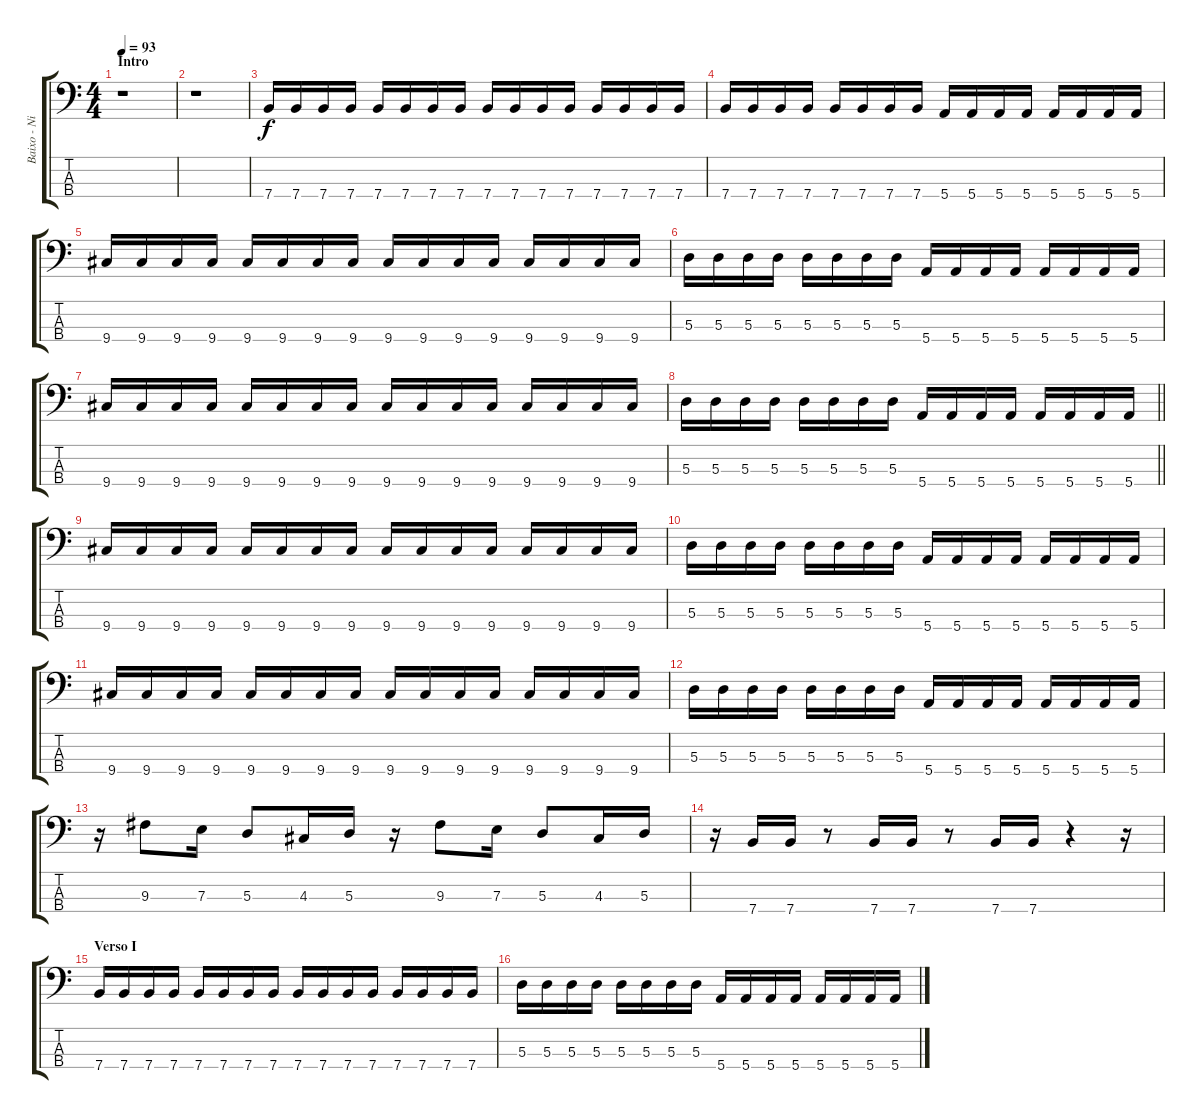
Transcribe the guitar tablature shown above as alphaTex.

\track ("Baixo - Nikola" "Baixo - Ni") {instrument electricbasspick}
\staff {score tabs}
\tuning (G2 D2 A1 E1) {hide}
\ts (4 4)
\section ("" "Intro")
\tempo 93
\clef f4
\ks c
r.1{dy f instrument electricbasspick} |
r.1 |
7.4.16 7.4.16 7.4.16 7.4.16 7.4.16 7.4.16 7.4.16 7.4.16 7.4.16 7.4.16 7.4.16 7.4.16 7.4.16 7.4.16 7.4.16 7.4.16 |
7.4.16 7.4.16 7.4.16 7.4.16 7.4.16 7.4.16 7.4.16 7.4.16 5.4.16 5.4.16 5.4.16 5.4.16 5.4.16 5.4.16 5.4.16 5.4.16 |
9.4.16 9.4.16 9.4.16 9.4.16 9.4.16 9.4.16 9.4.16 9.4.16 9.4.16 9.4.16 9.4.16 9.4.16 9.4.16 9.4.16 9.4.16 9.4.16 |
5.3.16 5.3.16 5.3.16 5.3.16 5.3.16 5.3.16 5.3.16 5.3.16 5.4.16 5.4.16 5.4.16 5.4.16 5.4.16 5.4.16 5.4.16 5.4.16 |
9.4.16 9.4.16 9.4.16 9.4.16 9.4.16 9.4.16 9.4.16 9.4.16 9.4.16 9.4.16 9.4.16 9.4.16 9.4.16 9.4.16 9.4.16 9.4.16 |
\barLineRight lightlight
5.3.16 5.3.16 5.3.16 5.3.16 5.3.16 5.3.16 5.3.16 5.3.16 5.4.16 5.4.16 5.4.16 5.4.16 5.4.16 5.4.16 5.4.16 5.4.16 |
9.4.16 9.4.16 9.4.16 9.4.16 9.4.16 9.4.16 9.4.16 9.4.16 9.4.16 9.4.16 9.4.16 9.4.16 9.4.16 9.4.16 9.4.16 9.4.16 |
5.3.16 5.3.16 5.3.16 5.3.16 5.3.16 5.3.16 5.3.16 5.3.16 5.4.16 5.4.16 5.4.16 5.4.16 5.4.16 5.4.16 5.4.16 5.4.16 |
9.4.16 9.4.16 9.4.16 9.4.16 9.4.16 9.4.16 9.4.16 9.4.16 9.4.16 9.4.16 9.4.16 9.4.16 9.4.16 9.4.16 9.4.16 9.4.16 |
5.3.16 5.3.16 5.3.16 5.3.16 5.3.16 5.3.16 5.3.16 5.3.16 5.4.16 5.4.16 5.4.16 5.4.16 5.4.16 5.4.16 5.4.16 5.4.16 |
r.16 9.3.8 7.3.16 5.3.8 4.3.16 5.3.16 r.16 9.3.8 7.3.16 5.3.8 4.3.16 5.3.16 |
r.16 7.4.16 7.4.16 r.8 7.4.16 7.4.16 r.8 7.4.16 7.4.16 r.4 r.16 |
\section ("" "Verso I")
7.4.16 7.4.16 7.4.16 7.4.16 7.4.16 7.4.16 7.4.16 7.4.16 7.4.16 7.4.16 7.4.16 7.4.16 7.4.16 7.4.16 7.4.16 7.4.16 |
5.3.16 5.3.16 5.3.16 5.3.16 5.3.16 5.3.16 5.3.16 5.3.16 5.4.16 5.4.16 5.4.16 5.4.16 5.4.16 5.4.16 5.4.16 5.4.16
